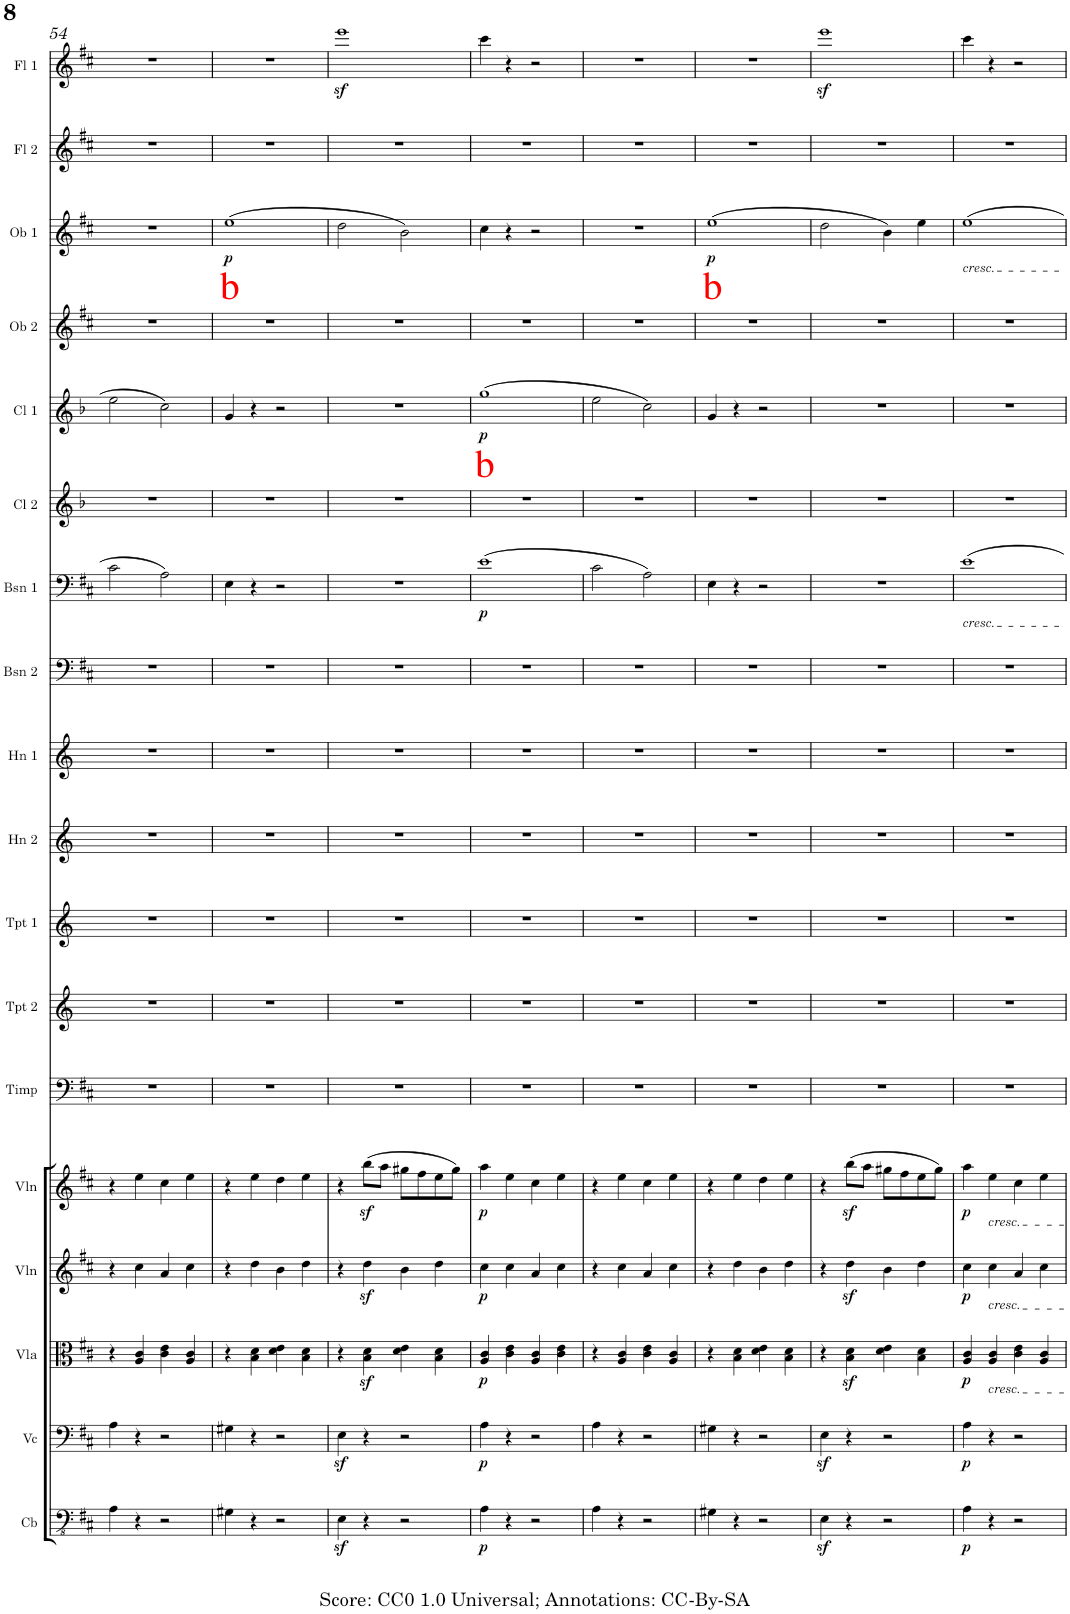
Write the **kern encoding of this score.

**kern	**dynam	**kern	**dynam	**kern	**dynam	**kern	**dynam	**kern	**dynam	**kern	**kern	**kern	**kern	**kern	**kern	**kern	**dynam	**kern	**kern	**text	**dynam	**kern	**kern	**text	**dynam	**kern	**kern
*part18	*part18	*part17	*part17	*part16	*part16	*part15	*part15	*part14	*part14	*part13	*part12	*part11	*part10	*part9	*part8	*part7	*part7	*part6	*part5	*part5	*part5	*part4	*part3	*part3	*part3	*part2	*part1
*staff18	*staff18	*staff17	*staff17	*staff16	*staff16	*staff15	*staff15	*staff14	*staff14	*staff13	*staff12	*staff11	*staff10	*staff9	*staff8	*staff7	*staff7	*staff6	*staff5	*staff5	*staff5	*staff4	*staff3	*staff3	*staff3	*staff2	*staff1
*I"Contrabass	*	*I"Violoncello	*	*I"Viola	*	*I"Violin	*	*I"Violin	*	*I"Timpani	*I"D Trumpet 2	*I"D Trumpet 1	*I"D Horn 2	*I"D Horn 1	*I"Bassoon 2	*I"Bassoon 1	*	*I"A Clarinet 2	*I"A Clarinet 1	*	*	*I"Oboe 2	*I"Oboe 1	*	*	*I"Flute 2	*I"Flute 1
*I'Cb	*	*I'Vc	*	*I'Vla	*	*I'Vln	*	*I'Vln	*	*I'Timp	*I'Tpt 2	*I'Tpt 1	*I'Hn 2	*I'Hn 1	*I'Bsn 2	*I'Bsn 1	*	*I'Cl 2	*I'Cl 1	*	*	*I'Ob 2	*I'Ob 1	*	*	*I'Fl 2	*I'Fl 1
!!LO:PB:g=z
*clefFv4	*	*clefF4	*	*clefC3	*	*clefG2	*	*clefG2	*	*clefF4	*clefG2	*clefG2	*clefG2	*clefG2	*clefF4	*clefF4	*	*clefG2	*clefG2	*	*	*clefG2	*clefG2	*	*	*clefG2	*clefG2
*	*	*	*	*	*	*	*	*	*	*	*Trd-1c-2	*Trd-1c-2	*Trd6c10	*Trd6c10	*	*	*	*Trd2c3	*Trd2c3	*	*	*	*	*	*	*	*
*k[f#c#]	*	*k[f#c#]	*	*k[f#c#]	*	*k[f#c#]	*	*k[f#c#]	*	*k[f#c#]	*k[]	*k[]	*k[]	*k[]	*k[f#c#]	*k[f#c#]	*	*k[b-]	*k[b-]	*	*	*k[f#c#]	*k[f#c#]	*	*	*k[f#c#]	*k[f#c#]
*M2/2	*	*M2/2	*	*M2/2	*	*M2/2	*	*M2/2	*	*M2/2	*M2/2	*M2/2	*M2/2	*M2/2	*M2/2	*M2/2	*	*M2/2	*M2/2	*	*	*M2/2	*M2/2	*	*	*M2/2	*M2/2
*met(c|)	*	*met(c|)	*	*met(c|)	*	*met(c|)	*	*met(c|)	*	*met(c|)	*met(c|)	*met(c|)	*met(c|)	*met(c|)	*met(c|)	*met(c|)	*	*met(c|)	*met(c|)	*	*	*met(c|)	*met(c|)	*	*	*met(c|)	*met(c|)
=54	=54	=54	=54	=54	=54	=54	=54	=54	=54	=54	=54	=54	=54	=54	=54	=54	=54	=54	=54	=54	=54	=54	=54	=54	=54	=54	=54
4AA\	.	4A\	.	4r	.	4r	.	4r	.	1r	1r	1r	1r	1r	1r	2c#\	.	1r	2ee\	.	.	1r	1r	.	.	1r	1r
4r	.	4r	.	4A/ 4c#/	.	4cc#\	.	4ee\	.	.	.	.	.	.	.	.	.	.	.	.	.	.	.	.	.	.	.
2r	.	2r	.	4c#\ 4e\	.	4a/	.	4cc#\	.	.	.	.	.	.	.	2A\	.	.	2cc\	.	.	.	.	.	.	.	.
.	.	.	.	4A/ 4c#/	.	4cc#\	.	4ee\	.	.	.	.	.	.	.	.	.	.	.	.	.	.	.	.	.	.	.
=55	=55	=55	=55	=55	=55	=55	=55	=55	=55	=55	=55	=55	=55	=55	=55	=55	=55	=55	=55	=55	=55	=55	=55	=55	=55	=55	=55
!	!	!	!	!	!	!	!	!	!	!	!	!	!	!	!	!	!	!	!	!	!	!	!	!LO:LY:b:color=#FF0000	!LO:DY:b	!	!
4GG#X\	.	4G#X\	.	4r	.	4r	.	4r	.	1r	1r	1r	1r	1r	1r	4E\	.	1r	4g/	.	.	1r	(1ee	b	p	1r	1r
4r	.	4r	.	4B\ 4d\	.	4dd\	.	4ee\	.	.	.	.	.	.	.	4r	.	.	4r	.	.	.	.	.	.	.	.
2r	.	2r	.	4d\ 4e\	.	4b\	.	4dd\	.	.	.	.	.	.	.	2r	.	.	2r	.	.	.	.	.	.	.	.
.	.	.	.	4B\ 4d\	.	4dd\	.	4ee\	.	.	.	.	.	.	.	.	.	.	.	.	.	.	.	.	.	.	.
=56	=56	=56	=56	=56	=56	=56	=56	=56	=56	=56	=56	=56	=56	=56	=56	=56	=56	=56	=56	=56	=56	=56	=56	=56	=56	=56	=56
4EEz<\	.	4Ez<\	.	4r	.	4r	.	4r	.	1r	1r	1r	1r	1r	1r	1r	.	1r	1r	.	.	1r	2dd\	.	.	1r	1eeez<
4r	.	4r	.	4B\z< 4d\z<	.	4ddz<\	.	(8bbz<\L	.	.	.	.	.	.	.	.	.	.	.	.	.	.	.	.	.	.	.
.	.	.	.	.	.	.	.	8aa\J	.	.	.	.	.	.	.	.	.	.	.	.	.	.	.	.	.	.	.
2r	.	2r	.	4d\ 4e\	.	4b\	.	8gg#X\L	.	.	.	.	.	.	.	.	.	.	.	.	.	.	2b\)	.	.	.	.
.	.	.	.	.	.	.	.	8ff#\	.	.	.	.	.	.	.	.	.	.	.	.	.	.	.	.	.	.	.
.	.	.	.	4B\ 4d\	.	4dd\	.	8ee\	.	.	.	.	.	.	.	.	.	.	.	.	.	.	.	.	.	.	.
.	.	.	.	.	.	.	.	8gg#\J)	.	.	.	.	.	.	.	.	.	.	.	.	.	.	.	.	.	.	.
=57	=57	=57	=57	=57	=57	=57	=57	=57	=57	=57	=57	=57	=57	=57	=57	=57	=57	=57	=57	=57	=57	=57	=57	=57	=57	=57	=57
!	!LO:DY:b	!	!LO:DY:b	!	!LO:DY:b	!	!LO:DY:b	!	!LO:DY:b	!	!	!	!	!	!	!	!LO:DY:b	!	!	!LO:LY:b:color=#FF0000	!LO:DY:b	!	!	!	!	!	!
4AA\	p	4A\	p	4A/ 4c#/	p	4cc#\	p	4aa\	p	1r	1r	1r	1r	1r	1r	(1e	p	1r	(1gg	b	p	1r	4cc#\	.	.	1r	4ccc#\
4r	.	4r	.	4c#\ 4e\	.	4cc#\	.	4ee\	.	.	.	.	.	.	.	.	.	.	.	.	.	.	4r	.	.	.	4r
2r	.	2r	.	4A/ 4c#/	.	4a/	.	4cc#\	.	.	.	.	.	.	.	.	.	.	.	.	.	.	2r	.	.	.	2r
.	.	.	.	4c#\ 4e\	.	4cc#\	.	4ee\	.	.	.	.	.	.	.	.	.	.	.	.	.	.	.	.	.	.	.
=58	=58	=58	=58	=58	=58	=58	=58	=58	=58	=58	=58	=58	=58	=58	=58	=58	=58	=58	=58	=58	=58	=58	=58	=58	=58	=58	=58
4AA\	.	4A\	.	4r	.	4r	.	4r	.	1r	1r	1r	1r	1r	1r	2c#\	.	1r	2ee\	.	.	1r	1r	.	.	1r	1r
4r	.	4r	.	4A/ 4c#/	.	4cc#\	.	4ee\	.	.	.	.	.	.	.	.	.	.	.	.	.	.	.	.	.	.	.
2r	.	2r	.	4c#\ 4e\	.	4a/	.	4cc#\	.	.	.	.	.	.	.	2A\)	.	.	2cc\)	.	.	.	.	.	.	.	.
.	.	.	.	4A/ 4c#/	.	4cc#\	.	4ee\	.	.	.	.	.	.	.	.	.	.	.	.	.	.	.	.	.	.	.
=59	=59	=59	=59	=59	=59	=59	=59	=59	=59	=59	=59	=59	=59	=59	=59	=59	=59	=59	=59	=59	=59	=59	=59	=59	=59	=59	=59
!	!	!	!	!	!	!	!	!	!	!	!	!	!	!	!	!	!	!	!	!	!	!	!	!LO:LY:b:color=#FF0000	!LO:DY:b	!	!
4GG#X\	.	4G#X\	.	4r	.	4r	.	4r	.	1r	1r	1r	1r	1r	1r	4E\	.	1r	4g/	.	.	1r	(1ee	b	p	1r	1r
4r	.	4r	.	4B\ 4d\	.	4dd\	.	4ee\	.	.	.	.	.	.	.	4r	.	.	4r	.	.	.	.	.	.	.	.
2r	.	2r	.	4d\ 4e\	.	4b\	.	4dd\	.	.	.	.	.	.	.	2r	.	.	2r	.	.	.	.	.	.	.	.
.	.	.	.	4B\ 4d\	.	4dd\	.	4ee\	.	.	.	.	.	.	.	.	.	.	.	.	.	.	.	.	.	.	.
=60	=60	=60	=60	=60	=60	=60	=60	=60	=60	=60	=60	=60	=60	=60	=60	=60	=60	=60	=60	=60	=60	=60	=60	=60	=60	=60	=60
4EEz<\	.	4Ez<\	.	4r	.	4r	.	4r	.	1r	1r	1r	1r	1r	1r	1r	.	1r	1r	.	.	1r	2dd\	.	.	1r	1eeez<
4r	.	4r	.	4B\z< 4d\z<	.	4ddz<\	.	(8bbz<\L	.	.	.	.	.	.	.	.	.	.	.	.	.	.	.	.	.	.	.
.	.	.	.	.	.	.	.	8aa\J	.	.	.	.	.	.	.	.	.	.	.	.	.	.	.	.	.	.	.
2r	.	2r	.	4d\ 4e\	.	4b\	.	8gg#X\L	.	.	.	.	.	.	.	.	.	.	.	.	.	.	4b\)	.	.	.	.
.	.	.	.	.	.	.	.	8ff#\	.	.	.	.	.	.	.	.	.	.	.	.	.	.	.	.	.	.	.
.	.	.	.	4B\ 4d\	.	4dd\	.	8ee\	.	.	.	.	.	.	.	.	.	.	.	.	.	.	4ee\	.	.	.	.
.	.	.	.	.	.	.	.	8gg#\J)	.	.	.	.	.	.	.	.	.	.	.	.	.	.	.	.	.	.	.
=61	=61	=61	=61	=61	=61	=61	=61	=61	=61	=61	=61	=61	=61	=61	=61	=61	=61	=61	=61	=61	=61	=61	=61	=61	=61	=61	=61
!	!	!	!	!	!	!	!	!	!	!	!	!	!	!	!	!	!	!	!	!	!	!	!LO:TX:b:i:t=cresc.	!	!	!	!
!	!	!	!	!	!	!	!	!	!	!	!	!	!	!	!	!LO:TX:b:i:t=cresc.	!	!	!	!	!	!	!	!	!	!	!
!	!LO:DY:b	!	!LO:DY:b	!	!LO:DY:b	!	!LO:DY:b	!	!LO:DY:b	!	!	!	!	!	!	!	!	!	!	!	!	!	!	!	!	!	!
4AA\	p	4A\	p	4A/ 4c#/	p	4cc#\	p	4aa\	p	1r	1r	1r	1r	1r	1r	1e	.	1r	1r	.	.	1r	1ee	.	.	1r	4ccc#\
!	!	!	!	!	!	!	!	!LO:TX:b:i:t=cresc.	!	!	!	!	!	!	!	!	!	!	!	!	!	!	!	!	!	!	!
!	!	!	!	!	!	!LO:TX:b:i:t=cresc.	!	!	!	!	!	!	!	!	!	!	!	!	!	!	!	!	!	!	!	!	!
!	!	!	!	!LO:TX:b:i:t=cresc.	!	!	!	!	!	!	!	!	!	!	!	!	!	!	!	!	!	!	!	!	!	!	!
4r	.	4r	.	4A/ 4c#/	.	4cc#\	.	4ee\	.	.	.	.	.	.	.	.	.	.	.	.	.	.	.	.	.	.	4r
2r	.	2r	.	4c#\ 4e\	.	4a/	.	4cc#\	.	.	.	.	.	.	.	.	.	.	.	.	.	.	.	.	.	.	2r
.	.	.	.	4A/ 4c#/	.	4cc#\	.	4ee\	.	.	.	.	.	.	.	.	.	.	.	.	.	.	.	.	.	.	.
=	=	=	=	=	=	=	=	=	=	=	=	=	=	=	=	=	=	=	=	=	=	=	=	=	=	=	=
*-	*-	*-	*-	*-	*-	*-	*-	*-	*-	*-	*-	*-	*-	*-	*-	*-	*-	*-	*-	*-	*-	*-	*-	*-	*-	*-	*-
